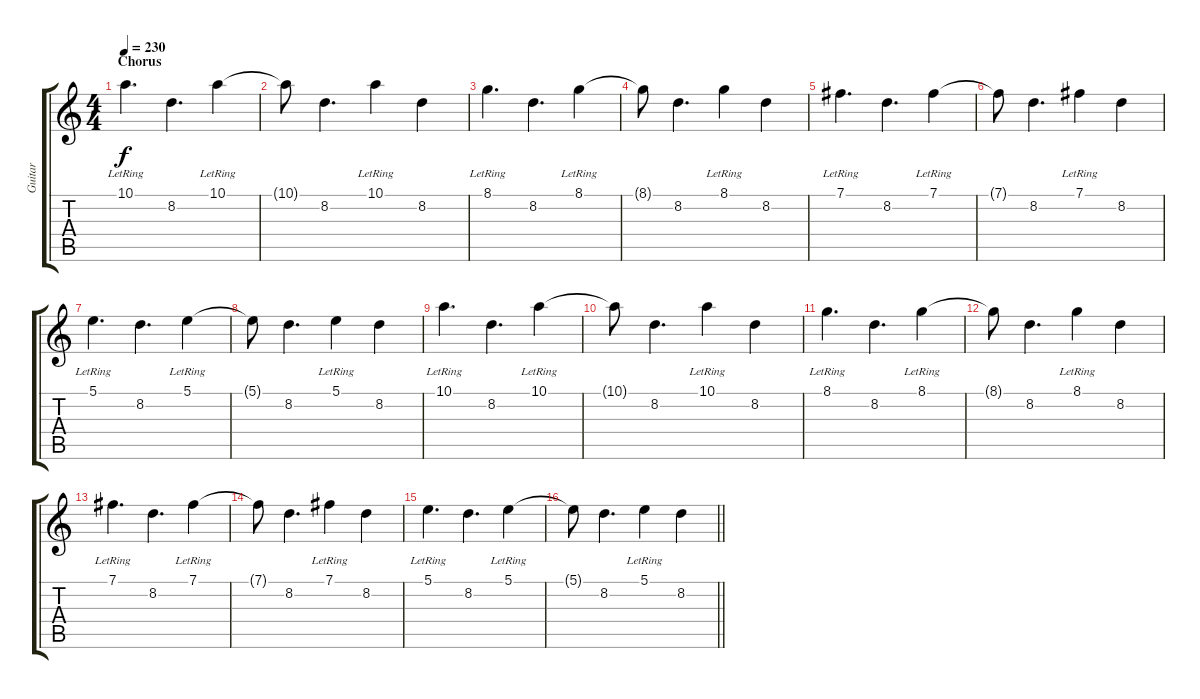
\track ("Guitar" "Guitar") {instrument distortionguitar}
\staff {score tabs}
\tuning (B3 Gb3 D3 A2 E2 B1) {hide}
\ts (4 4)
\section ("" "Chorus")
\tempo 230
\clef g2
\ks c
10.1{lr}.4{d dy f} 8.2.4{d} 10.1{lr}.4 |
10.1{t}.8 8.2.4{d} 10.1{lr}.4 8.2.4 |
8.1{lr}.4{d} 8.2.4{d} 8.1{lr}.4 |
8.1{t}.8 8.2.4{d} 8.1{lr}.4 8.2.4 |
7.1{lr}.4{d} 8.2.4{d} 7.1{lr}.4 |
7.1{t}.8 8.2.4{d} 7.1{lr}.4 8.2.4 |
5.1{lr}.4{d} 8.2.4{d} 5.1{lr}.4 |
5.1{t}.8 8.2.4{d} 5.1{lr}.4 8.2.4 |
10.1{lr}.4{d} 8.2.4{d} 10.1{lr}.4 |
10.1{t}.8 8.2.4{d} 10.1{lr}.4 8.2.4 |
8.1{lr}.4{d} 8.2.4{d} 8.1{lr}.4 |
8.1{t}.8 8.2.4{d} 8.1{lr}.4 8.2.4 |
7.1{lr}.4{d} 8.2.4{d} 7.1{lr}.4 |
7.1{t}.8 8.2.4{d} 7.1{lr}.4 8.2.4 |
5.1{lr}.4{d} 8.2.4{d} 5.1{lr}.4 |
\barLineRight lightlight
5.1{t}.8 8.2.4{d} 5.1{lr}.4 8.2.4
